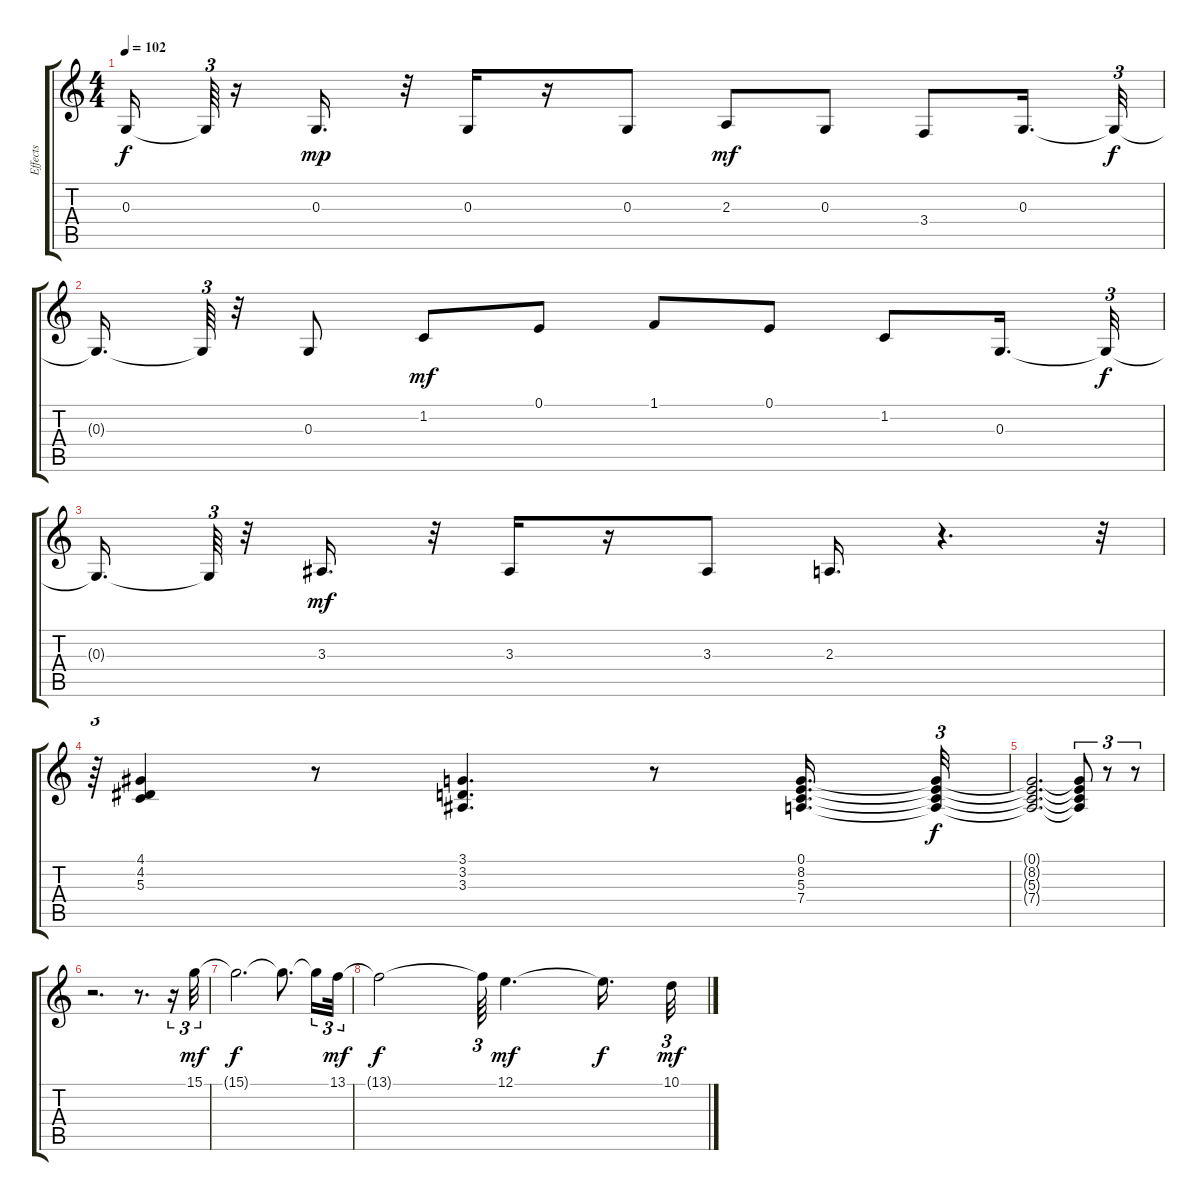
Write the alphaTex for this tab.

\track ("Effects" "Effects") {instrument fx8scifi}
\staff {score tabs}
\tuning (E4 B3 G3 D3 A2 E2) {hide}
\ts (4 4)
\tempo 102
\clef g2
\ks c
0.3{t}.16{dy f} 0.3{t}.64{tu (3 2)} r.16 0.3.16{d dy mp} r.32 0.3.16 r.16 0.3.8 2.3.8{dy mf} 0.3.8 3.4.8 0.3.16{d} 0.3{t}.32{tu (3 2) dy f} |
0.3{t}.16{d} 0.3{t}.64{tu (3 2)} r.32 0.3.8 1.2.8{dy mf} 0.1.8 1.1.8 0.1.8 1.2.8 0.3.16{d} 0.3{t}.32{tu (3 2) dy f} |
0.3{t}.16{d} 0.3{t}.64{tu (3 2)} r.32 3.3.16{d dy mf} r.32 3.3.16 r.16 3.3.8 2.3.16{d} r.4{d} r.32{tu (3 2)} |
r.64{tu (3 2)} (4.1 4.2 5.3).4 r.8 (3.1 3.2 3.3).4{d} r.8 (0.1 8.2 5.3 7.4).16{d} (0.1{t} 8.2{t} 5.3{t} 7.4{t}).32{tu (3 2) dy f} |
(0.1{t} 8.2{t} 5.3{t} 7.4{t}).2{d} (0.1{t} 8.2{t} 5.3{t} 7.4{t}).8{tu (3 2)} r.8{tu (3 2)} r.8{tu (3 2)} |
r.2{d} r.8{d} r.16{tu (3 2)} 15.1.32{tu (3 2) dy mf} |
15.1{t}.2{d dy f} 15.1{t}.8{d} 15.1{t}.16{tu (3 2)} 13.1.32{tu (3 2) dy mf} |
13.1{t}.2{dy f} 13.1{t}.64{tu (3 2)} 12.1.4{d dy mf} 12.1{t}.16{d dy f} 10.1.32{tu (3 2) dy mf}
